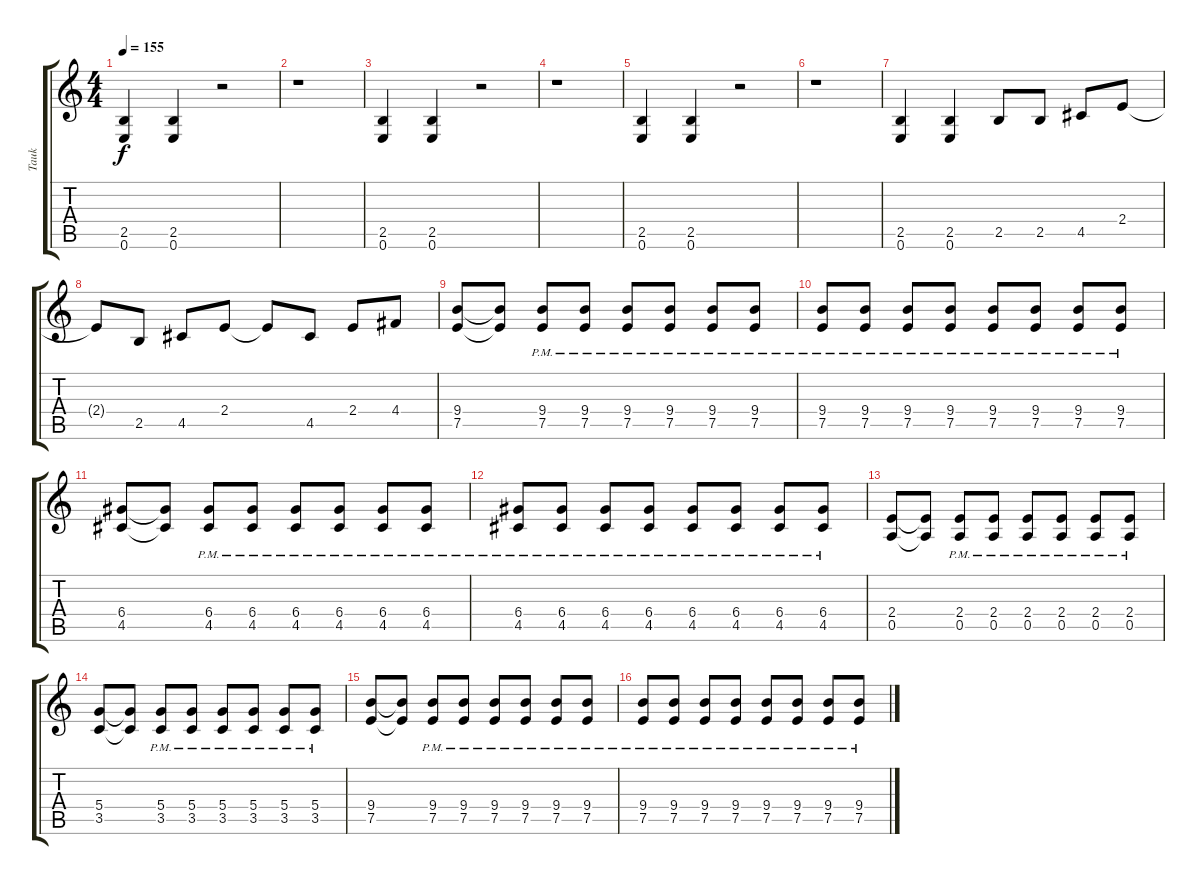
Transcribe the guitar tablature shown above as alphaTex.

\track ("Tauk" "Tauk") {instrument distortionguitar}
\staff {score tabs}
\tuning (E4 B3 G3 D3 A2 E2) {hide}
\ts (4 4)
\tempo 155
\clef g2
\ks c
(2.5 0.6).4{dy f instrument distortionguitar} (2.5 0.6).4 r.2 |
r.1 |
(2.5 0.6).4 (2.5 0.6).4 r.2 |
r.1 |
(2.5 0.6).4 (2.5 0.6).4 r.2 |
r.1 |
(2.5 0.6).4 (2.5 0.6).4 2.5.8 2.5.8 4.5.8 2.4.8 |
2.4{t}.8 2.5.8 4.5.8 2.4.8 2.4{t}.8 4.5.8 2.4.8 4.4.8 |
(9.4 7.5).8 (9.4{t} 7.5{t}).8 (9.4{pm} 7.5{pm}).8 (9.4{pm} 7.5{pm}).8 (9.4{pm} 7.5{pm}).8 (9.4{pm} 7.5{pm}).8 (9.4{pm} 7.5{pm}).8 (9.4{pm} 7.5{pm}).8 |
(9.4{pm} 7.5{pm}).8 (9.4{pm} 7.5{pm}).8 (9.4{pm} 7.5{pm}).8 (9.4{pm} 7.5{pm}).8 (9.4{pm} 7.5{pm}).8 (9.4{pm} 7.5{pm}).8 (9.4{pm} 7.5{pm}).8 (9.4{pm} 7.5{pm}).8 |
(6.4 4.5).8 (6.4{t} 4.5{t}).8 (6.4{pm} 4.5{pm}).8 (6.4{pm} 4.5{pm}).8 (6.4{pm} 4.5{pm}).8 (6.4{pm} 4.5{pm}).8 (6.4{pm} 4.5{pm}).8 (6.4{pm} 4.5{pm}).8 |
(6.4{pm} 4.5{pm}).8 (6.4{pm} 4.5{pm}).8 (6.4{pm} 4.5{pm}).8 (6.4{pm} 4.5{pm}).8 (6.4{pm} 4.5{pm}).8 (6.4{pm} 4.5{pm}).8 (6.4{pm} 4.5{pm}).8 (6.4{pm} 4.5{pm}).8 |
(2.4 0.5).8 (2.4{t} 0.5{t}).8 (2.4{pm} 0.5{pm}).8 (2.4{pm} 0.5{pm}).8 (2.4{pm} 0.5{pm}).8 (2.4{pm} 0.5{pm}).8 (2.4{pm} 0.5{pm}).8 (2.4{pm} 0.5{pm}).8 |
(5.4 3.5).8 (5.4{t} 3.5{t}).8 (5.4{pm} 3.5{pm}).8 (5.4{pm} 3.5{pm}).8 (5.4{pm} 3.5{pm}).8 (5.4{pm} 3.5{pm}).8 (5.4{pm} 3.5{pm}).8 (5.4{pm} 3.5{pm}).8 |
(9.4 7.5).8 (9.4{t} 7.5{t}).8 (9.4{pm} 7.5{pm}).8 (9.4{pm} 7.5{pm}).8 (9.4{pm} 7.5{pm}).8 (9.4{pm} 7.5{pm}).8 (9.4{pm} 7.5{pm}).8 (9.4{pm} 7.5{pm}).8 |
(9.4{pm} 7.5{pm}).8 (9.4{pm} 7.5{pm}).8 (9.4{pm} 7.5{pm}).8 (9.4{pm} 7.5{pm}).8 (9.4{pm} 7.5{pm}).8 (9.4{pm} 7.5{pm}).8 (9.4{pm} 7.5{pm}).8 (9.4{pm} 7.5{pm}).8
